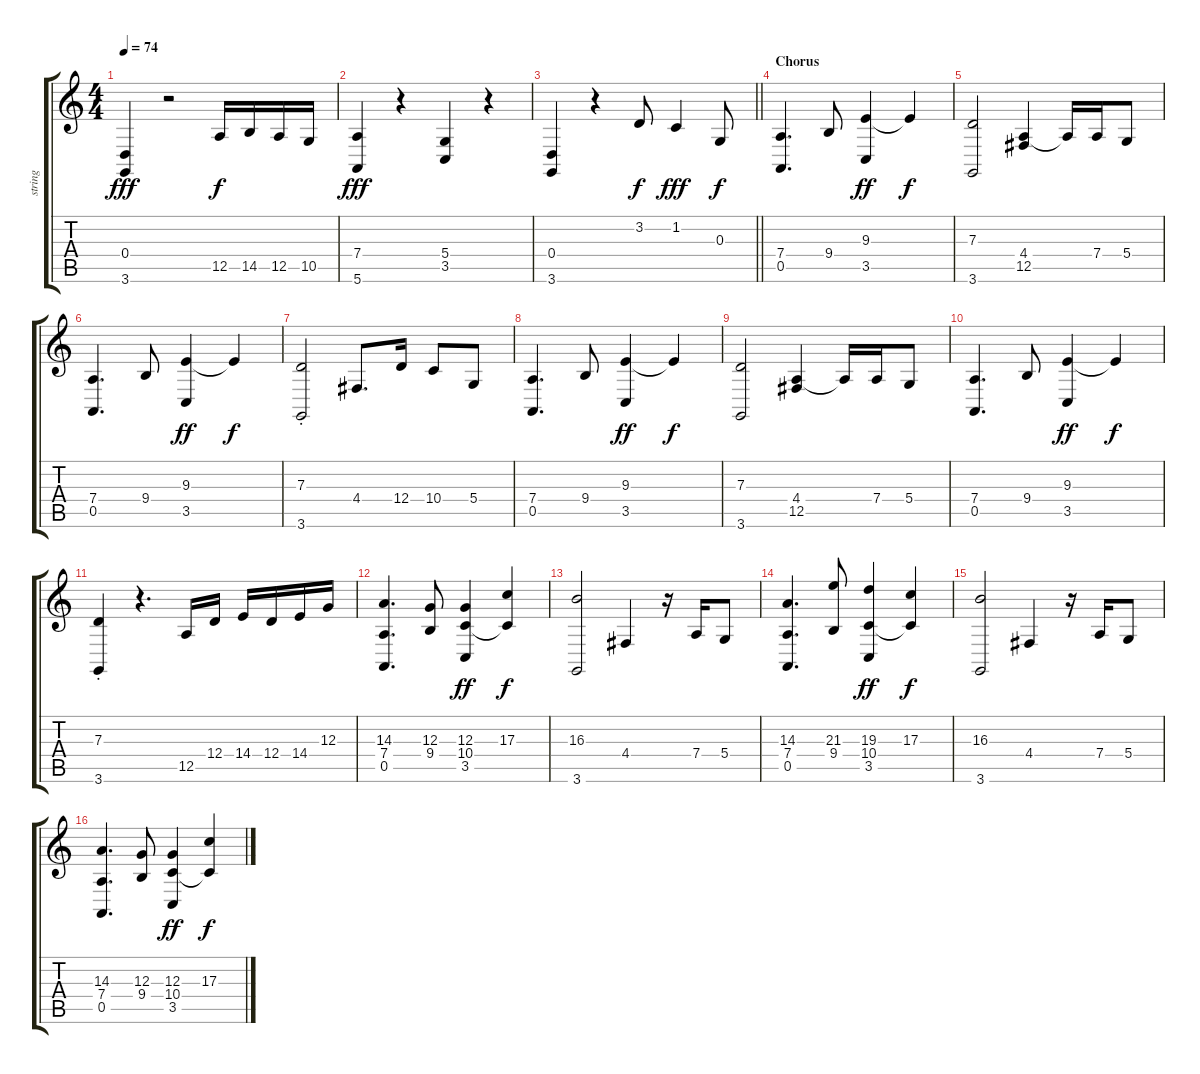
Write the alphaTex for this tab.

\track ("string" "string") {instrument stringensemble1}
\staff {score tabs}
\tuning (E4 B3 G3 D3 A2 E2) {hide}
\ts (4 4)
\tempo 74
\clef g2
\ks c
(0.4 3.6).4{dy fff} r.2 12.5.16{dy f} 14.5.16 12.5.16 10.5.16 |
(7.4 5.6).4{dy fff} r.4 (5.4 3.5).4 r.4 |
\barLineRight lightlight
(0.4 3.6).4 r.4 3.2.8{dy f} 1.2.4{dy fff} 0.3.8{dy f} |
\section ("" "Chorus")
(7.4 0.5).4{d} 9.4.8 (9.3 3.5).4{dy ff} 9.3{t}.4{dy f} |
(7.3 3.6).2 (4.4 12.5).4 12.5{t}.16 7.4.16 5.4.8 |
(7.4 0.5).4{d} 9.4.8 (9.3 3.5).4{dy ff} 9.3{t}.4{dy f} |
(7.3{st} 3.6).2 4.4.8{d} 12.4.16 10.4.8 5.4.8 |
(7.4 0.5).4{d} 9.4.8 (9.3 3.5).4{dy ff} 9.3{t}.4{dy f} |
(7.3 3.6).2 (4.4 12.5).4 12.5{t}.16 7.4.16 5.4.8 |
(7.4 0.5).4{d} 9.4.8 (9.3 3.5).4{dy ff} 9.3{t}.4{dy f} |
(7.3{st} 3.6).4 r.4{d} 12.5.16 12.4.16 14.4.16 12.4.16 14.4.16 12.3.16 |
(14.3 7.4 0.5).4{d} (12.3 9.4).8 (12.3 10.4 3.5).4{dy ff} (17.3 10.4{t}).4{dy f} |
(16.3 3.6).2 4.4.4 r.16 7.4.16 5.4.8 |
(14.3 7.4 0.5).4{d} (21.3 9.4).8 (19.3 10.4 3.5).4{dy ff} (17.3 10.4{t}).4{dy f} |
(16.3 3.6).2 4.4.4 r.16 7.4.16 5.4.8 |
(14.3 7.4 0.5).4{d} (12.3 9.4).8 (12.3 10.4 3.5).4{dy ff} (17.3 10.4{t}).4{dy f}
